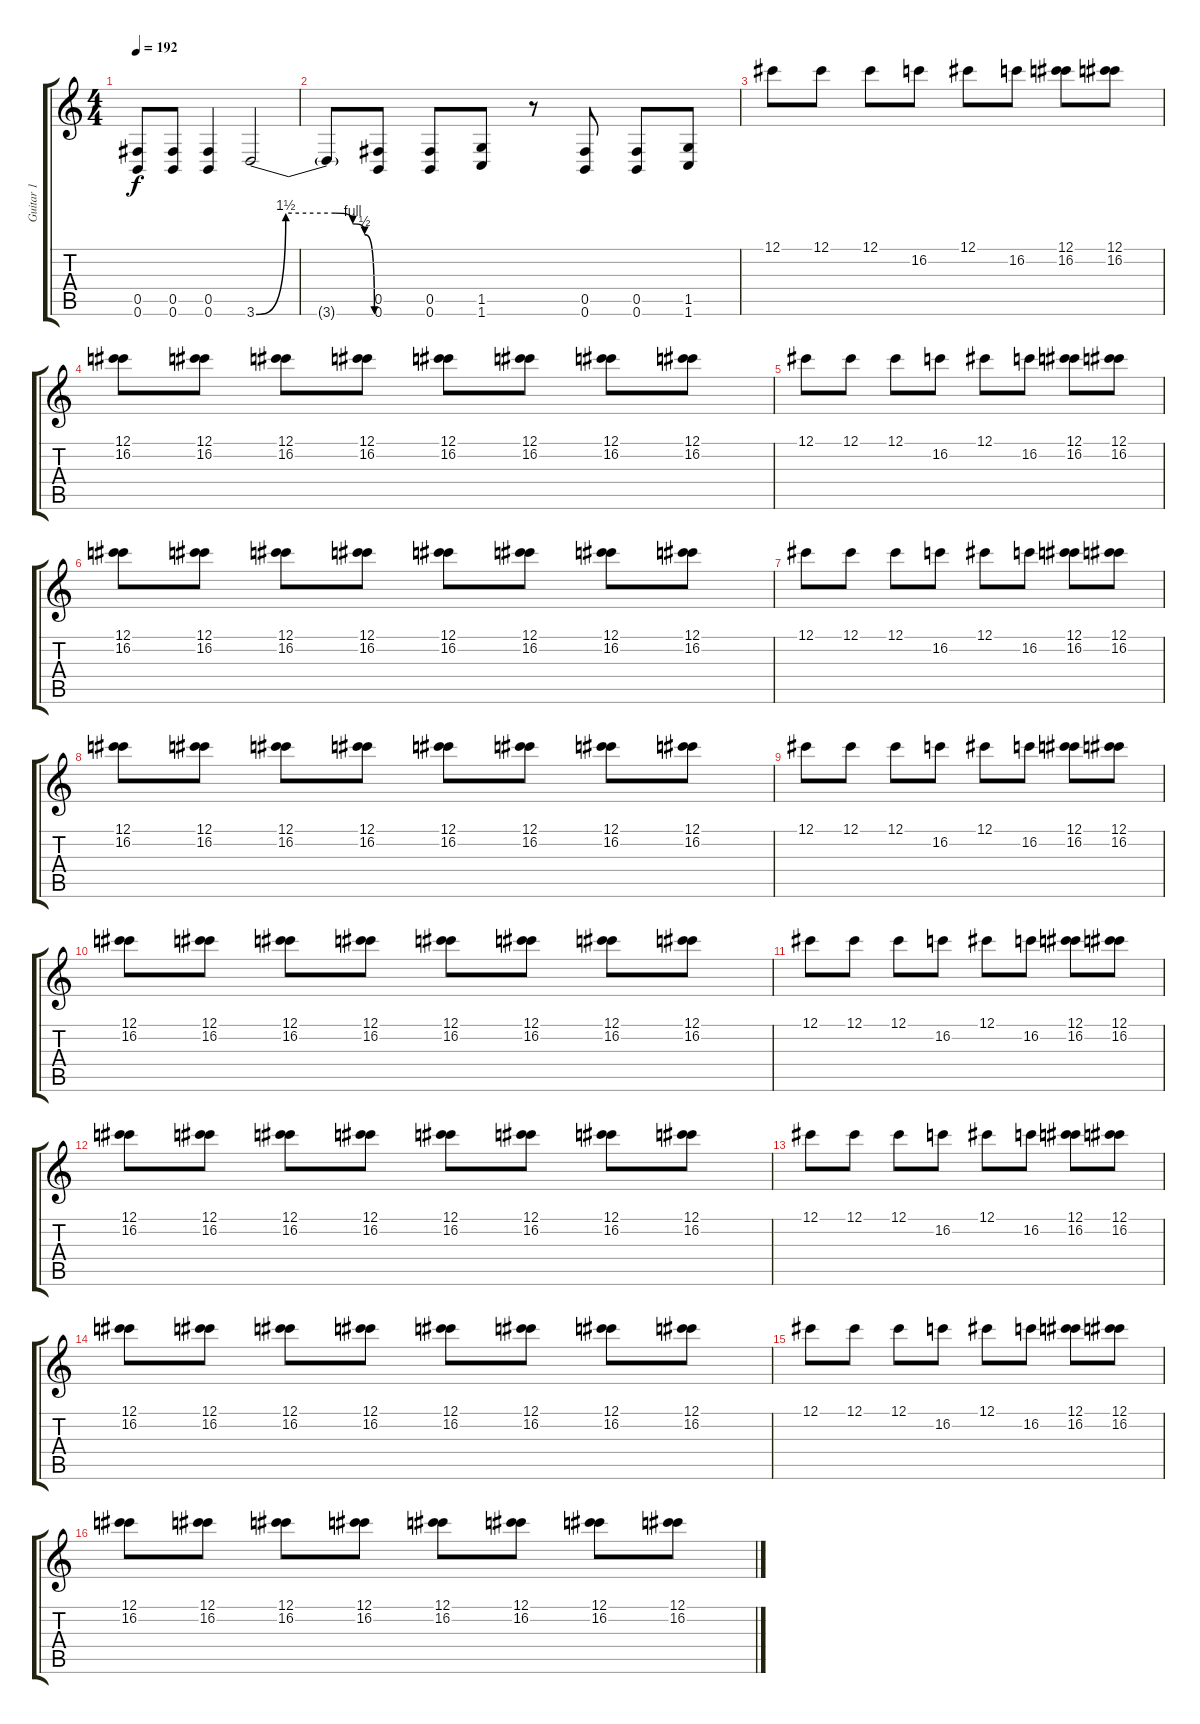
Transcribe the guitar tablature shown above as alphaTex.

\track ("Guitar 1" "Guitar 1") {instrument overdrivenguitar}
\staff {score tabs}
\tuning (Db4 Ab3 E3 B2 Gb2 B1) {hide}
\ts (4 4)
\tempo 192
\clef g2
\ks c
(0.5 0.6).8{dy f} (0.5 0.6).8 (0.5 0.6).4 3.6{be (custom 0 0 15 6 40 6 49 4 55 2 60 0)}.2 |
3.6{t}.8 (0.5 0.6).8 (0.5 0.6).8 (1.5 1.6).8 r.8 (0.5 0.6).8 (0.5 0.6).8 (1.5 1.6).8 |
12.1.8 12.1.8 12.1.8 16.2.8 12.1.8 16.2.8 (12.1 16.2).8 (12.1 16.2).8 |
(12.1 16.2).8 (12.1 16.2).8 (12.1 16.2).8 (12.1 16.2).8 (12.1 16.2).8 (12.1 16.2).8 (12.1 16.2).8 (12.1 16.2).8 |
12.1.8 12.1.8 12.1.8 16.2.8 12.1.8 16.2.8 (12.1 16.2).8 (12.1 16.2).8 |
(12.1 16.2).8 (12.1 16.2).8 (12.1 16.2).8 (12.1 16.2).8 (12.1 16.2).8 (12.1 16.2).8 (12.1 16.2).8 (12.1 16.2).8 |
12.1.8 12.1.8 12.1.8 16.2.8 12.1.8 16.2.8 (12.1 16.2).8 (12.1 16.2).8 |
(12.1 16.2).8 (12.1 16.2).8 (12.1 16.2).8 (12.1 16.2).8 (12.1 16.2).8 (12.1 16.2).8 (12.1 16.2).8 (12.1 16.2).8 |
12.1.8 12.1.8 12.1.8 16.2.8 12.1.8 16.2.8 (12.1 16.2).8 (12.1 16.2).8 |
(12.1 16.2).8 (12.1 16.2).8 (12.1 16.2).8 (12.1 16.2).8 (12.1 16.2).8 (12.1 16.2).8 (12.1 16.2).8 (12.1 16.2).8 |
12.1.8 12.1.8 12.1.8 16.2.8 12.1.8 16.2.8 (12.1 16.2).8 (12.1 16.2).8 |
(12.1 16.2).8 (12.1 16.2).8 (12.1 16.2).8 (12.1 16.2).8 (12.1 16.2).8 (12.1 16.2).8 (12.1 16.2).8 (12.1 16.2).8 |
12.1.8 12.1.8 12.1.8 16.2.8 12.1.8 16.2.8 (12.1 16.2).8 (12.1 16.2).8 |
(12.1 16.2).8 (12.1 16.2).8 (12.1 16.2).8 (12.1 16.2).8 (12.1 16.2).8 (12.1 16.2).8 (12.1 16.2).8 (12.1 16.2).8 |
12.1.8 12.1.8 12.1.8 16.2.8 12.1.8 16.2.8 (12.1 16.2).8 (12.1 16.2).8 |
(12.1 16.2).8 (12.1 16.2).8 (12.1 16.2).8 (12.1 16.2).8 (12.1 16.2).8 (12.1 16.2).8 (12.1 16.2).8 (12.1 16.2).8
